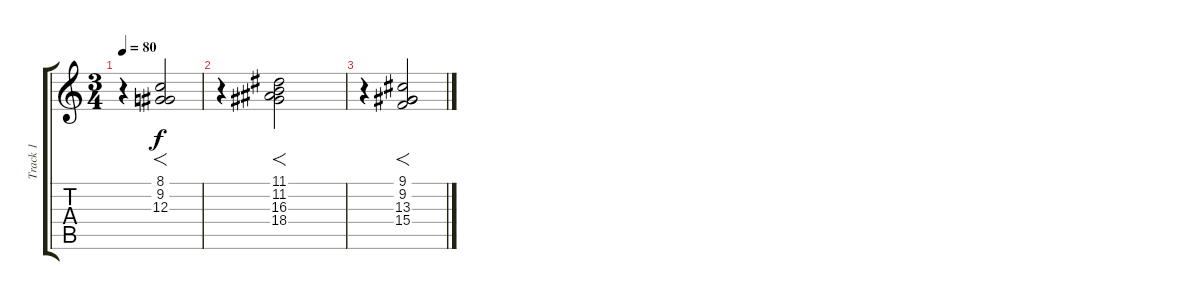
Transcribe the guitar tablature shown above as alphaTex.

\track ("Track 1" "Track 1") {instrument choiraahs}
\staff {score tabs}
\tuning (E4 B3 G3 D3 A2 E2) {hide}
\ts (3 4)
\tempo 80
\clef g2
\ks c
r.4{dy f} (8.1 9.2 12.3).2{f} |
r.4 (11.1 11.2 16.3 18.4).2{f} |
r.4 (9.1 9.2 13.3 15.4).2{f}
